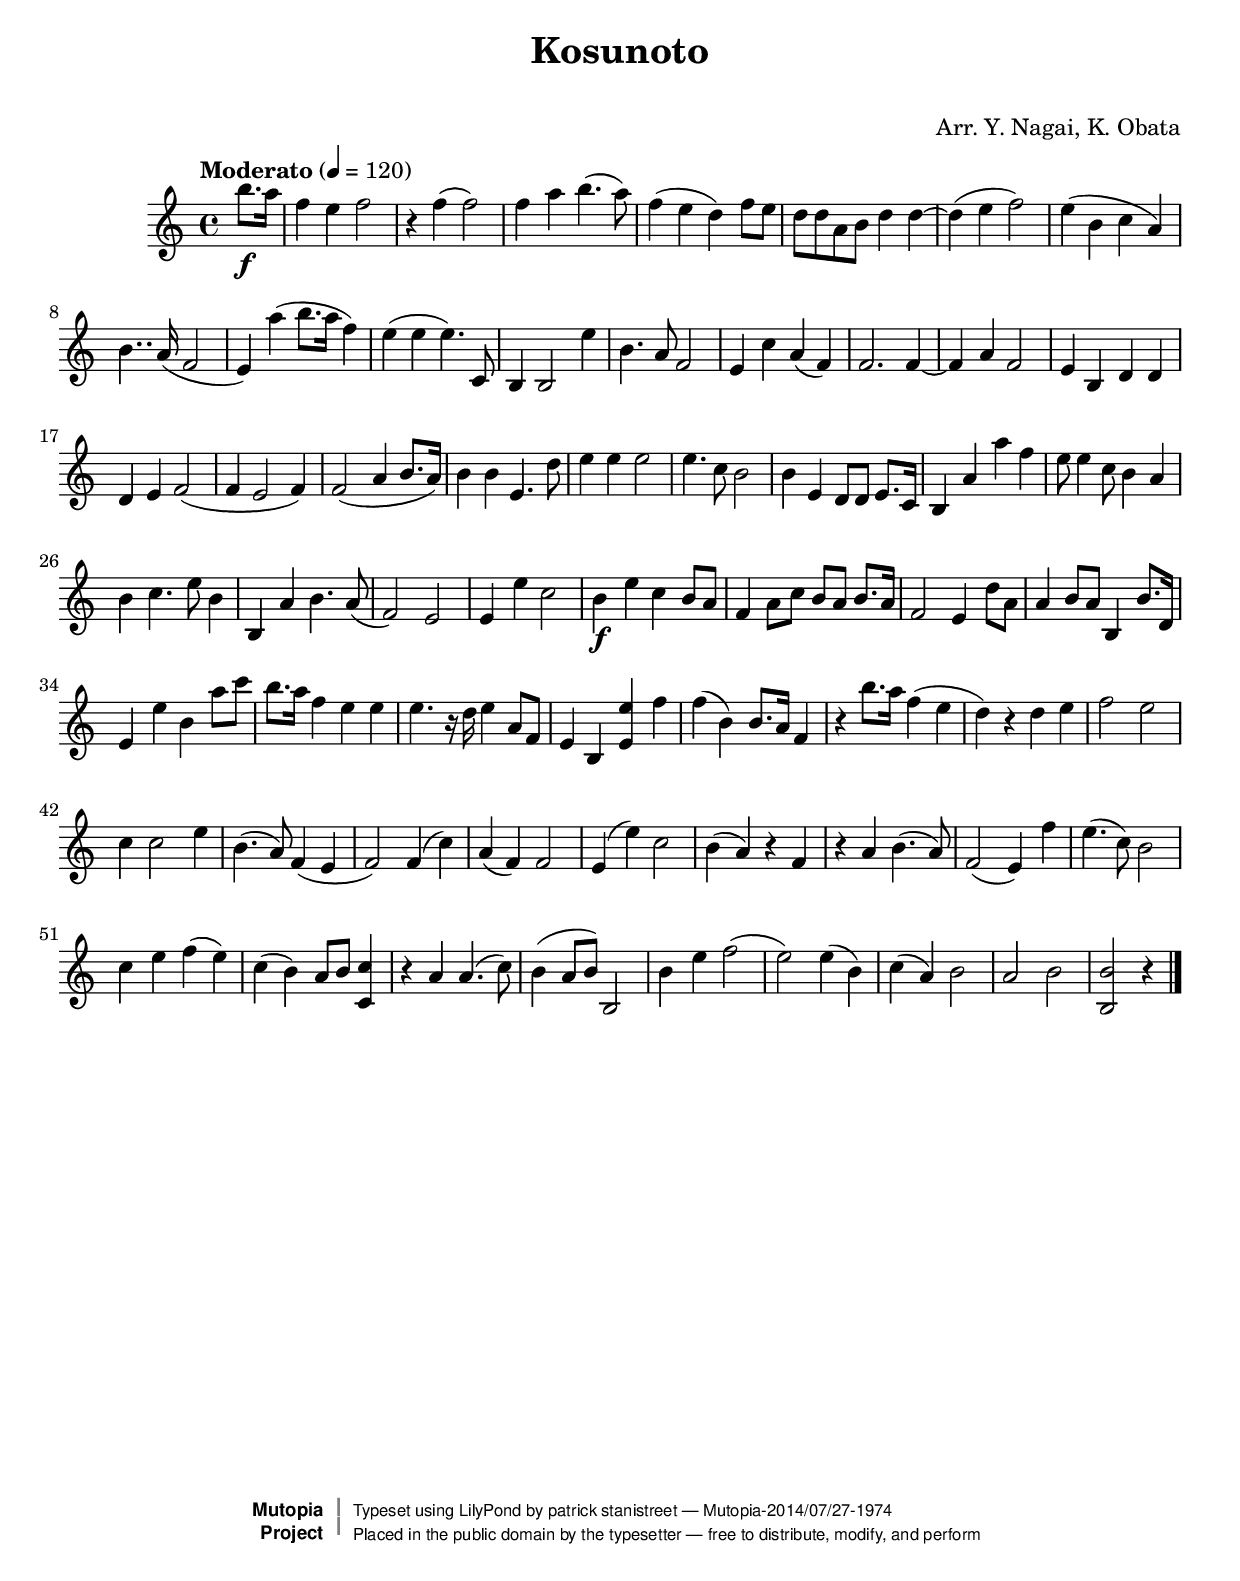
\version "2.19.7"

tsfooter = \markup {
\column {
  \line {"Arranged by:  Nagai, Iwai and Obata, Kenhachiro"}
  \line {"Source:  Seiyo gakufu Nihon zokkyokushu,  pub. Miki Shoten, Osaka, 1895."}
  \line {"English title:  \"A Collection of Japanese Popular Music.\""}
  \line {"Copyright Public Domain  Typeset by Tom Potter 2007"}
  \line {"http://www.daisyfield.com/music/"}
}
}

\paper {
  top-margin = 2 \cm
  bottom-margin = 2 \cm
%  oddFooterMarkup = \tsfooter
}


\header {
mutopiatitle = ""    %  if not set taken from title field
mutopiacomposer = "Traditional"
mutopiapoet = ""    %  
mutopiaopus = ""    %  
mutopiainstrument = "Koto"
date = ""    %  optional - date piece composed
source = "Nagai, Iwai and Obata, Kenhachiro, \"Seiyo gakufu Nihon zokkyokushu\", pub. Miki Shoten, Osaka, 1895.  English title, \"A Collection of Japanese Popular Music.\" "
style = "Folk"
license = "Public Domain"
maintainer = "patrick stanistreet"
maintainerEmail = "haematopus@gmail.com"
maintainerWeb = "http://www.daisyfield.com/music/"
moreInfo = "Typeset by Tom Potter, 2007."  

title = "Kosunoto"
subtitle = "  "      %
composer = "Arr. Y. Nagai, K. Obata"

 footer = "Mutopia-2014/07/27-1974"
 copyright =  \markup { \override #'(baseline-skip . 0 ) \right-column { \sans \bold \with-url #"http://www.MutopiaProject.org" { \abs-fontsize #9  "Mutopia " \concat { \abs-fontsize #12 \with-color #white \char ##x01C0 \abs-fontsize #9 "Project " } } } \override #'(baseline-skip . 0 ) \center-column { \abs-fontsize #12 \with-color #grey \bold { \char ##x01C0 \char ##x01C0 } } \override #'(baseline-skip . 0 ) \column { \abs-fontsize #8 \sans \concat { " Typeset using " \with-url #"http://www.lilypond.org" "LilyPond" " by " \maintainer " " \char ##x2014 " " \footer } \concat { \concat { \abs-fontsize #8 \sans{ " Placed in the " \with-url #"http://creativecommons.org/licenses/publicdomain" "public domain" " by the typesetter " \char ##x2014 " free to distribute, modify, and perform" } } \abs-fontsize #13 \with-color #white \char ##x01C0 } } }
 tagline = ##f
}

kotoOne =  {
%    \clef "treble" \key c \major \time 4/4 
\partial 4 b''8. \f [ a''16 ]  | 
%\partial 4 b''8. -\markup{ \bold {Moderato} } \f [ a''16 ] | 
% 1
    f''4 e''4  f''2 | 
% 2
    r4 f''4 ( f''2 ) | 
% 3
    f''4 a''4 b''4. ( a''8 ) | 
% 4
    f''4 ( e''4 d''4 ) f''8 [ e''8 ] | 
% 5
    d''8 [ d''8 a'8 b'8 ] d''4 d''4 ~ | 
% 6
    d''4 ( e''4 f''2 ) | 
% 7
    e''4 ( b'4 c''4 a'4 ) | 
% 8
    b'4.. a'16 ( f'2 | 
% 9
    e'4 ) a''4 ( b''8. [ a''16 ] f''4 ) | 
\barNumberCheck #10
    e''4 ( e''4 e''4. )  c'8 | 
% 11
    b4 b2 e''4 | 
% 12
    b'4. a'8 f'2 | 
% 13
    e'4 c''4  a'4 ( f'4 ) | 
% 14
    f'2. f'4 ~ | 
% 15
    f'4 a'4 f'2 | 
% 16
    e'4 b4 d'4 d'4 | 
% 17
    d'4 e'4 f'2 ( | 
% 18
    f'4 e'2 f'4 ) | 
% 19
    f'2 ( a'4 b'8. [ a'16 ) ] | 
\barNumberCheck #20
    b'4 b'4 e'4. d''8 | 
% 21
    e''4 e''4 e''2 | 
% 22
    e''4.  c''8 b'2 | 
% 23
    b'4 e'4 d'8 [ d'8 ] e'8. [ c'16 ] | 
% 24
    b4 a'4 a''4 f''4 | 
% 25
    e''8 e''4 c''8 b'4 a'4 | 
% 26
    b'4 c''4. e''8 b'4 | 
% 27
    b4 a'4 b'4.  a'8 ( | 
% 28
    f'2 ) e'2 | 
% 29
    e'4 e''4 c''2 | 
\barNumberCheck #30
    b'4 \f e''4 c''4 b'8 [ a'8 ] | 
% 31
    f'4 a'8 [ c''8 ] b'8 [ a'8 ] b'8. [ a'16 ] | 
% 32
    f'2 e'4 d''8 [ a'8 ] | 
% 33
    a'4 b'8 [ a'8 ] b4 b'8. [ d'16 ] | 
% 34
    e'4 e''4 b'4 a''8 [ c'''8 ] | 
% 35
    b''8. [ a''16 ] f''4 e''4 e''4 | 
% 36
    e''4. r16 d''16  e''4 a'8 [ f'8 ] | 
% 37
    e'4 b4 <e' e''>4 f''4 | 
% 38
    f''4 ( b'4 ) b'8. [ a'16 ] f'4 | 
% 39
    r4 b''8. [ a''16 ] f''4 ( e''4 | 
\barNumberCheck #40
    d''4 ) r4 d''4  e''4 | 
% 41
    f''2 e''2 | 
% 42
    c''4 c''2 e''4 | 
% 43
    b'4. ( a'8 ) f'4 ( e'4 | 
% 44
    f'2 ) f'4 ( c''4 ) | 
% 45
    a'4 ( f'4 ) f'2 | 
% 46
    e'4 ( e''4 ) c''2 | 
% 47
    b'4 ( a'4 ) r4 f'4 | 
% 48
    r4 a'4 b'4. ( a'8 ) | 
% 49
    f'2 ( e'4 ) f''4 | 
\barNumberCheck #50
    e''4. ( c''8 ) b'2 | 
% 51
    c''4 e''4 f''4 ( e''4 ) | 
% 52
    c''4 ( b'4 ) a'8 [ b'8 ] <c' c''>4 | 
% 53
    r4 a'4 a'4. ( c''8 ) | 
% 54
    b'4 ( a'8 [ b'8 ) ] b2 | 
% 55
    b'4 e''4 f''2 ( | 
% 56
    e''2 ) e''4 ( b'4 ) | 
% 57
    c''4 ( a'4 ) b'2 | 
% 58
    a'2 b'2 | 
% 59
    <b b'>2 r4 
\bar "|."
}


% The score definition
\score  {
\new Staff <<
    \time 4/4 
    \clef "treble"
    \key c \major
    \tempo  "Moderato" 4 = 120
    \set Staff.midiInstrument = "koto"
    \kotoOne
>>

\layout  { }
\midi  { }
}
